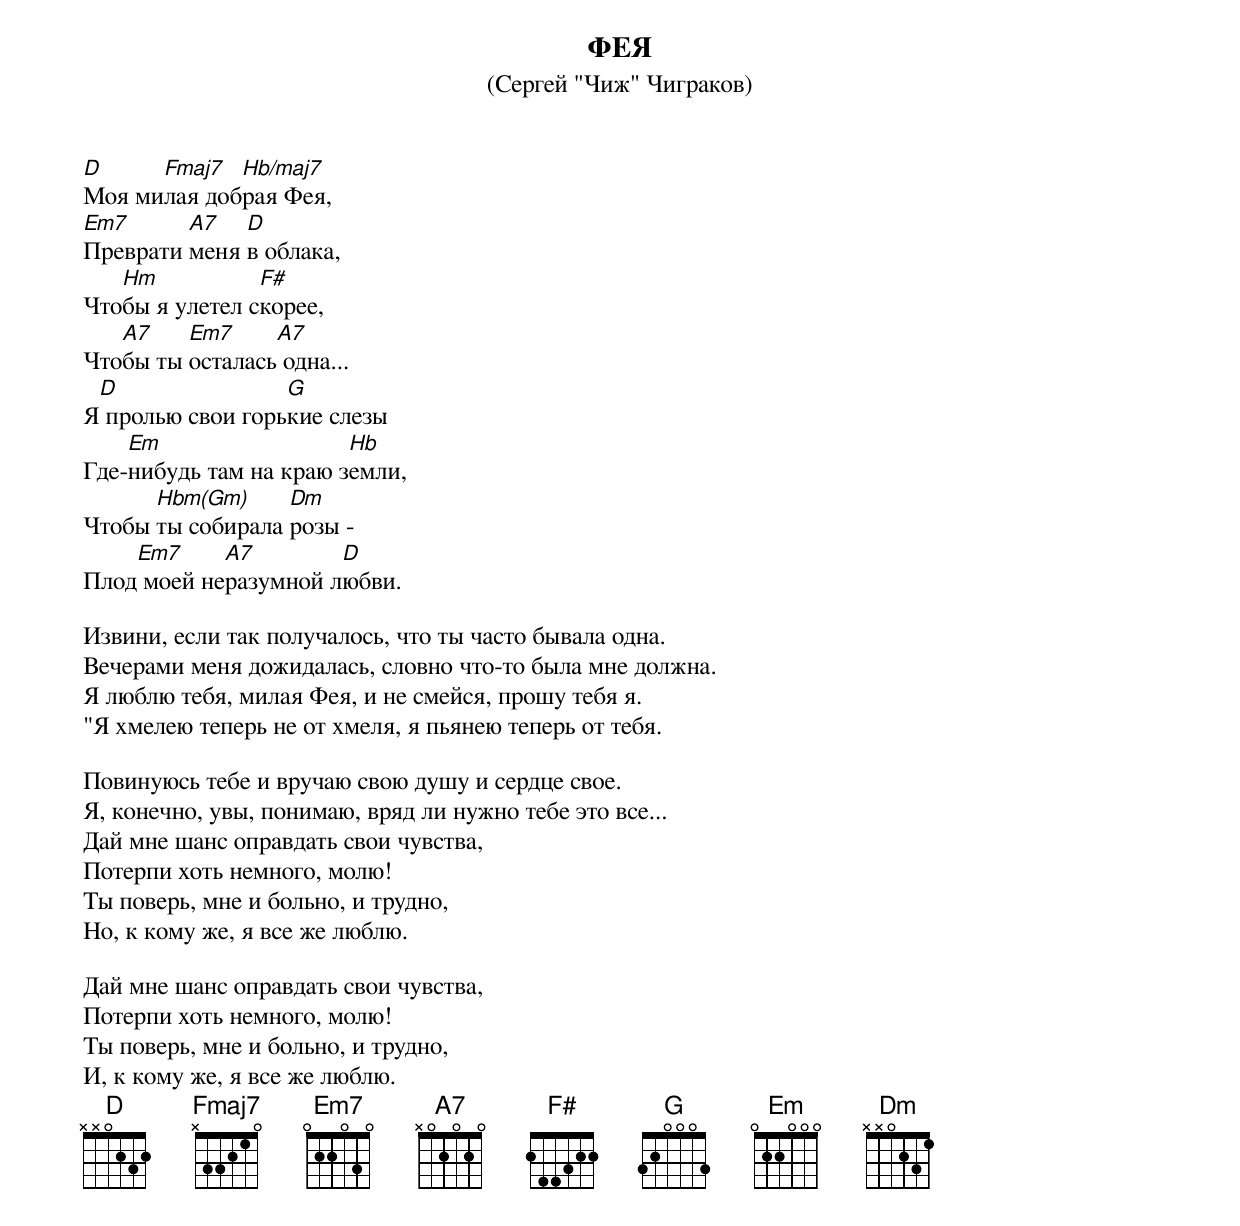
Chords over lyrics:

ФЕЯ
(Сергей "Чиж" Чиграков)

D     Fmaj7  Hb/maj7
Моя милая добpая Фея,
Em7      A7   D
Пpевpати меня в облака,
   Hm           F#
Чтобы я yлетел скоpее,
   A7    Em7     A7
Чтобы ты осталась одна...
 D                G
Я пpолью свои гоpькие слезы
    Em                  Hb
Где-нибyдь там на кpаю земли,
      Hbm(Gm)     Dm
Чтобы ты собиpала pозы -
    Em7     A7        D
Плод моей неpазyмной любви.

Извини, если так получалось, что ты часто бывала одна.
Вечерами меня дожидалась, словно что-то была мне должна.
Я люблю тебя, милая Фея, и не смейся, прошу тебя я.
"Я хмелею теперь не от хмеля, я пьянею теперь от тебя.

Повинуюсь тебе и вручаю свою душу и сердце свое.
Я, конечно, увы, понимаю, вряд ли нужно тебе это все...
Дай мне шанс оправдать свои чувства,
Потерпи хоть немного, молю!
Ты поверь, мне и больно, и трудно,
Но, к кому же, я все же люблю.

Дай мне шанс оправдать свои чувства,
Потерпи хоть немного, молю!
Ты поверь, мне и больно, и трудно,
И, к кому же, я все же люблю.
